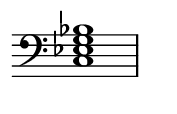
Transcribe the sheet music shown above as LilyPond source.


\version "2.24.0"

\paper {
  #(set-paper-size "custom")
  paper-width = 30\mm
  paper-height = 20\mm
  indent = 0\mm
  top-margin = 0\mm
  bottom-margin = 0\mm
  left-margin = 2\mm
  right-margin = 2\mm
}

\layout {
  \context {
    \Score
    \omit BarNumber
  }
}

\header {
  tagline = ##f
}

\fixed c, {
  \omit Staff.TimeSignature
  \clef bass
  \chordmode {
    c1:m7
  }
}
